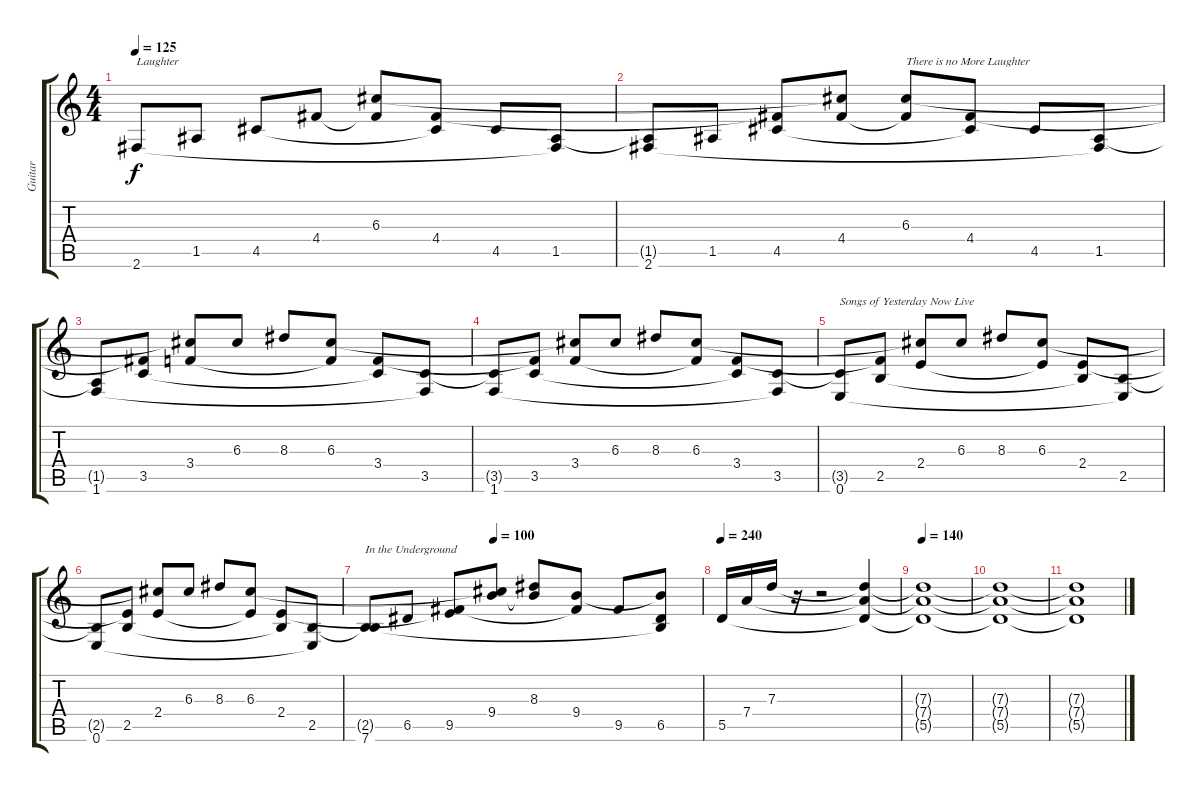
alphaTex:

\track ("Guitar" "Guitar") {instrument distortionguitar}
\staff {score tabs}
\tuning (E4 B3 G3 D3 A2 E2) {hide}
\ts (4 4)
\tempo 125
\clef g2
\ks c
2.6.8{txt "Laughter" dy f} 1.5.8 4.5.8 4.4.8 (6.3 4.4{t}).8 (4.4 4.5{t}).8 4.5.8 (1.5 2.6{t}).8 |
(1.5{t} 2.6).8 1.5.8 (4.4{t} 4.5).8 (6.3{t} 4.4).8 (6.3 4.4{t}).8{txt "There is no More Laughter"} (4.4 4.5{t}).8 4.5.8 (1.5 2.6{t}).8 |
(1.5{t} 1.6).8 (4.4{t} 3.5).8 (6.3{t} 3.4).8 6.3.8 8.3.8 (6.3 3.4{t}).8 (3.4 3.5{t}).8 (3.5 1.6{t}).8 |
(3.5{t} 1.6).8 (3.4{t} 3.5).8 (6.3{t} 3.4).8 6.3.8 8.3.8 (6.3 3.4{t}).8 (3.4 3.5{t}).8 (3.5 1.6{t}).8 |
(3.5{t} 0.6).8{txt "Songs of Yesterday Now Live"} (3.4{t} 2.5).8 (6.3{t} 2.4).8 6.3.8 8.3.8 (6.3 2.4{t}).8 (2.4 2.5{t}).8 (2.5 0.6{t}).8 |
(2.5{t} 0.6).8 (2.4{t} 2.5).8 (6.3{t} 2.4).8 6.3.8 8.3.8 (6.3 2.4{t}).8 (2.4 2.5{t}).8 (2.5 0.6{t}).8 |
\tempo (100 0.375)
(2.5{t} 7.6).8{txt "In the Underground"} 6.5.8 (2.4{t} 9.5).8 (6.3{t} 9.4).8 (8.3 9.4{t}).8 (9.4 9.5{t}).8 9.5.8 (9.4{t} 6.5 7.6{t}).8 |
\tempo 240
5.5.16 7.4.16 7.3.16 r.16 r.2 (7.3{t} 7.4{t} 5.5{t}).4 |
\tempo 140
(7.3{t} 7.4{t} 5.5{t}).1 |
(7.3{t} 7.4{t} 5.5{t}).1 |
(7.3{t} 7.4{t} 5.5{t}).1
